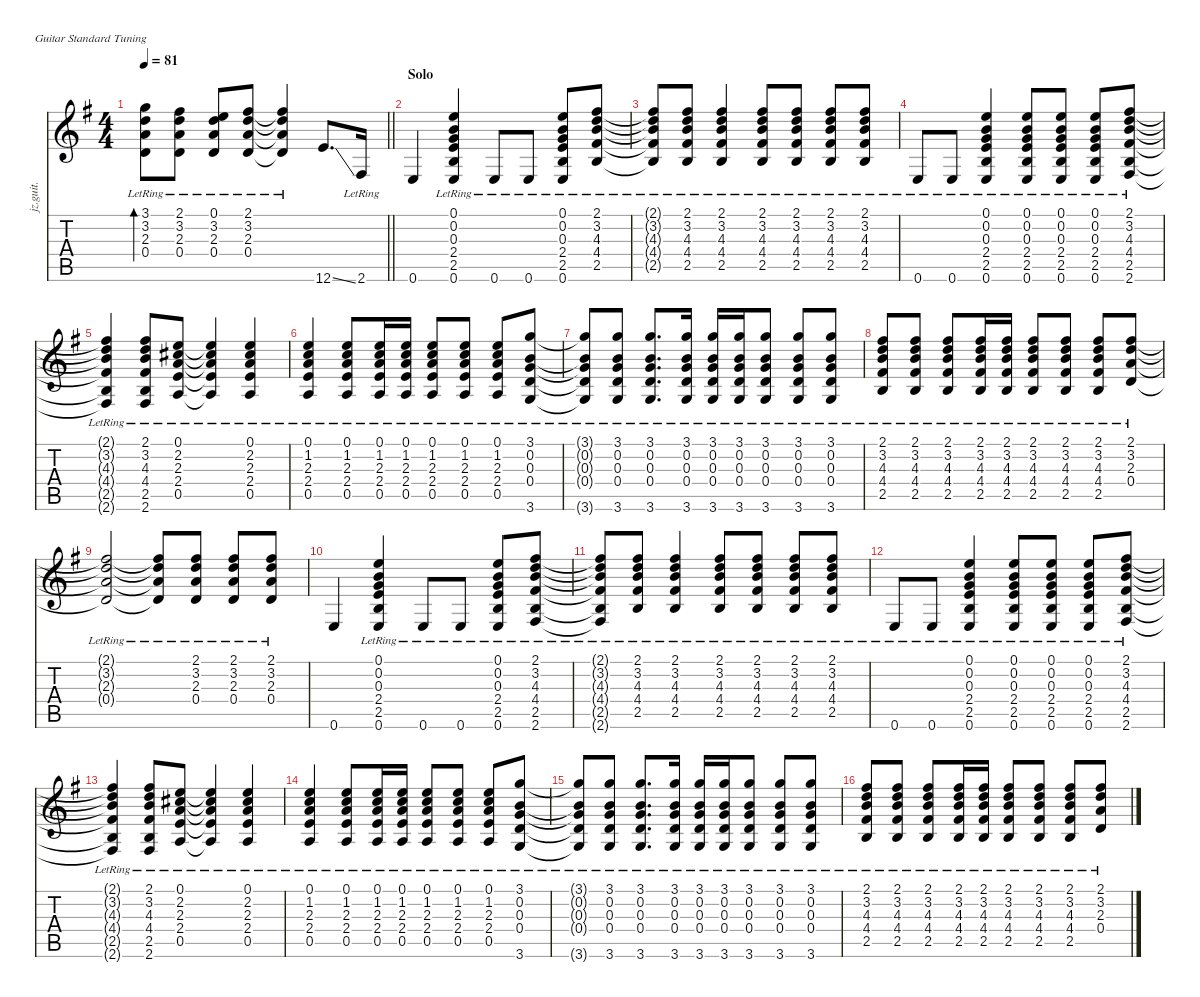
\defaultSystemsLayout 4
\hideDynamics
\bracketExtendMode nobrackets
\track ("Guitar electric" "jz.guit.") {instrument electricguitarjazz}
\staff {score tabs}
\tuning (E4 B3 G3 D3 A2 E2)
\ts (4 4)
\tempo 81
\clef g2
\barLineRight lightlight
\ks eminor
(3.1{lr acc forcenatural} 3.2{lr acc forcenatural} 2.3{lr acc forcenatural} 0.4{lr acc forcenatural}).8{bd 120 dy mf} (2.1{lr acc #} 3.2{lr acc forcenatural} 2.3{lr acc forcenatural} 0.4{lr acc forcenatural}).8 (0.1{lr acc forcenatural} 3.2{lr acc forcenatural} 2.3{lr acc forcenatural} 0.4{lr acc forcenatural}).8 (2.1{lr acc #} 3.2{lr acc forcenatural} 2.3{lr acc forcenatural} 0.4{lr acc forcenatural}).8 (2.1{lr t acc #} 3.2{lr t acc forcenatural} 2.3{lr t acc forcenatural} 0.4{lr t acc forcenatural}).4 12.6{ss acc forcenatural}.8{d dy f} 2.6{lr acc #}.16{dy ppp} |
\section ("" "Solo")
0.6{acc forcenatural}.4{dy mf} (0.1{lr acc forcenatural} 0.2{lr acc forcenatural} 0.3{lr acc forcenatural} 2.4{lr acc forcenatural} 2.5{lr acc forcenatural} 0.6{lr acc forcenatural}).4 0.6{lr acc forcenatural}.8 0.6{lr acc forcenatural}.8 (0.1{lr acc forcenatural} 0.2{lr acc forcenatural} 0.3{lr acc forcenatural} 2.4{lr acc forcenatural} 2.5{lr acc forcenatural} 0.6{lr acc forcenatural}).8 (2.1{lr acc #} 3.2{lr acc forcenatural} 4.3{lr acc forcenatural} 4.4{lr acc #} 2.5{lr acc forcenatural}).8 |
(2.1{lr t acc #} 3.2{lr t acc forcenatural} 4.3{lr t acc forcenatural} 4.4{lr t acc #} 2.5{lr t acc forcenatural}).8 (2.1{lr acc #} 3.2{lr acc forcenatural} 4.3{lr acc forcenatural} 4.4{lr acc #} 2.5{lr acc forcenatural}).8 (2.1{lr acc #} 3.2{lr acc forcenatural} 4.3{lr acc forcenatural} 4.4{lr acc #} 2.5{lr acc forcenatural}).4 (2.1{lr acc #} 3.2{lr acc forcenatural} 4.3{lr acc forcenatural} 4.4{lr acc #} 2.5{lr acc forcenatural}).8 (2.1{lr acc #} 3.2{lr acc forcenatural} 4.3{lr acc forcenatural} 4.4{lr acc #} 2.5{lr acc forcenatural}).8 (2.1{lr acc #} 3.2{lr acc forcenatural} 4.3{lr acc forcenatural} 4.4{lr acc #} 2.5{lr acc forcenatural}).8 (2.1{lr acc #} 3.2{lr acc forcenatural} 4.3{lr acc forcenatural} 4.4{lr acc #} 2.5{lr acc forcenatural}).8 |
0.6{lr acc forcenatural}.8 0.6{lr acc forcenatural}.8 (0.1{lr acc forcenatural} 0.2{lr acc forcenatural} 0.3{lr acc forcenatural} 2.4{lr acc forcenatural} 2.5{lr acc forcenatural} 0.6{lr acc forcenatural}).4 (0.1{lr acc forcenatural} 0.2{lr acc forcenatural} 0.3{lr acc forcenatural} 2.4{lr acc forcenatural} 2.5{lr acc forcenatural} 0.6{lr acc forcenatural}).8 (0.1{lr acc forcenatural} 0.2{lr acc forcenatural} 0.3{lr acc forcenatural} 2.4{lr acc forcenatural} 2.5{lr acc forcenatural} 0.6{lr acc forcenatural}).8 (0.1{lr acc forcenatural} 0.2{lr acc forcenatural} 0.3{lr acc forcenatural} 2.4{lr acc forcenatural} 2.5{lr acc forcenatural} 0.6{lr acc forcenatural}).8 (2.1{lr acc #} 3.2{lr acc forcenatural} 4.3{lr acc forcenatural} 4.4{lr acc #} 2.5{lr acc forcenatural} 2.6{lr acc #}).8 |
(2.1{lr t acc #} 3.2{lr t acc forcenatural} 4.3{lr t acc forcenatural} 4.4{lr t acc #} 2.5{lr t acc forcenatural} 2.6{lr t acc #}).4 (2.1{lr acc #} 3.2{lr acc forcenatural} 4.3{lr acc forcenatural} 4.4{lr acc #} 2.5{lr acc forcenatural} 2.6{lr acc #}).8 (0.1{lr acc forcenatural} 2.2{lr acc #} 2.3{lr acc forcenatural} 2.4{lr acc forcenatural} 0.5{lr acc forcenatural}).8 (0.1{lr t acc forcenatural} 2.2{lr t acc #} 2.3{lr t acc forcenatural} 2.4{lr t acc forcenatural} 0.5{lr t acc forcenatural}).4 (0.1{lr acc forcenatural} 2.2{lr acc #} 2.3{lr acc forcenatural} 2.4{lr acc forcenatural} 0.5{lr acc forcenatural}).4 |
(0.1{lr acc forcenatural} 1.2{lr acc forcenatural} 2.3{lr acc forcenatural} 2.4{lr acc forcenatural} 0.5{lr acc forcenatural}).4 (0.1{lr acc forcenatural} 1.2{lr acc forcenatural} 2.3{lr acc forcenatural} 2.4{lr acc forcenatural} 0.5{lr acc forcenatural}).8 (0.1{lr acc forcenatural} 1.2{lr acc forcenatural} 2.3{lr acc forcenatural} 2.4{lr acc forcenatural} 0.5{lr acc forcenatural}).16 (0.1{lr acc forcenatural} 1.2{lr acc forcenatural} 2.3{lr acc forcenatural} 2.4{lr acc forcenatural} 0.5{lr acc forcenatural}).16 (0.1{lr acc forcenatural} 1.2{lr acc forcenatural} 2.3{lr acc forcenatural} 2.4{lr acc forcenatural} 0.5{lr acc forcenatural}).8 (0.1{lr acc forcenatural} 1.2{lr acc forcenatural} 2.3{lr acc forcenatural} 2.4{lr acc forcenatural} 0.5{lr acc forcenatural}).8 (0.1{lr acc forcenatural} 1.2{lr acc forcenatural} 2.3{lr acc forcenatural} 2.4{lr acc forcenatural} 0.5{lr acc forcenatural}).8 (3.1{lr acc forcenatural} 0.2{lr acc forcenatural} 0.3{lr acc forcenatural} 0.4{lr acc forcenatural} 3.6{lr acc forcenatural}).8 |
(3.1{lr t acc forcenatural} 0.2{lr t acc forcenatural} 0.3{lr t acc forcenatural} 0.4{lr t acc forcenatural} 3.6{lr t acc forcenatural}).8 (3.1{lr acc forcenatural} 0.2{lr acc forcenatural} 0.3{lr acc forcenatural} 0.4{lr acc forcenatural} 3.6{lr acc forcenatural}).8 (3.1{lr acc forcenatural} 0.2{lr acc forcenatural} 0.3{lr acc forcenatural} 0.4{lr acc forcenatural} 3.6{lr acc forcenatural}).8{d} (3.1{lr acc forcenatural} 0.2{lr acc forcenatural} 0.3{lr acc forcenatural} 0.4{lr acc forcenatural} 3.6{lr acc forcenatural}).16 (3.1{lr acc forcenatural} 0.2{lr acc forcenatural} 0.3{lr acc forcenatural} 0.4{lr acc forcenatural} 3.6{lr acc forcenatural}).16 (3.1{lr acc forcenatural} 0.2{lr acc forcenatural} 0.3{lr acc forcenatural} 0.4{lr acc forcenatural} 3.6{lr acc forcenatural}).16 (3.1{lr acc forcenatural} 0.2{lr acc forcenatural} 0.3{lr acc forcenatural} 0.4{lr acc forcenatural} 3.6{lr acc forcenatural}).8 (3.1{lr acc forcenatural} 0.2{lr acc forcenatural} 0.3{lr acc forcenatural} 0.4{lr acc forcenatural} 3.6{lr acc forcenatural}).8 (3.1{lr acc forcenatural} 0.2{lr acc forcenatural} 0.3{lr acc forcenatural} 0.4{lr acc forcenatural} 3.6{lr acc forcenatural}).8 |
(2.1{lr acc #} 3.2{lr acc forcenatural} 4.3{lr acc forcenatural} 4.4{lr acc #} 2.5{lr acc forcenatural}).8 (2.1{lr acc #} 3.2{lr acc forcenatural} 4.3{lr acc forcenatural} 4.4{lr acc #} 2.5{lr acc forcenatural}).8 (2.1{lr acc #} 3.2{lr acc forcenatural} 4.3{lr acc forcenatural} 4.4{lr acc #} 2.5{lr acc forcenatural}).8 (2.1{lr acc #} 3.2{lr acc forcenatural} 4.3{lr acc forcenatural} 4.4{lr acc #} 2.5{lr acc forcenatural}).16 (2.1{lr acc #} 3.2{lr acc forcenatural} 4.3{lr acc forcenatural} 4.4{lr acc #} 2.5{lr acc forcenatural}).16 (2.1{lr acc #} 3.2{lr acc forcenatural} 4.3{lr acc forcenatural} 4.4{lr acc #} 2.5{lr acc forcenatural}).8 (2.1{lr acc #} 3.2{lr acc forcenatural} 4.3{lr acc forcenatural} 4.4{lr acc #} 2.5{lr acc forcenatural}).8 (2.1{lr acc #} 3.2{lr acc forcenatural} 4.3{lr acc forcenatural} 4.4{lr acc #} 2.5{lr acc forcenatural}).8 (2.1{lr acc #} 3.2{lr acc forcenatural} 2.3{lr acc forcenatural} 0.4{lr acc forcenatural}).8 |
(2.1{lr t acc #} 3.2{lr t acc forcenatural} 2.3{lr t acc forcenatural} 0.4{lr t acc forcenatural}).2 (2.1{lr t acc #} 3.2{lr t acc forcenatural} 2.3{lr t acc forcenatural} 0.4{lr t acc forcenatural}).8 (2.1{lr acc #} 3.2{lr acc forcenatural} 2.3{lr acc forcenatural} 0.4{lr acc forcenatural}).8 (2.1{lr acc #} 3.2{lr acc forcenatural} 2.3{lr acc forcenatural} 0.4{lr acc forcenatural}).8 (2.1{lr acc #} 3.2{lr acc forcenatural} 2.3{lr acc forcenatural} 0.4{lr acc forcenatural}).8 |
0.6{acc forcenatural}.4 (0.1{lr acc forcenatural} 0.2{lr acc forcenatural} 0.3{lr acc forcenatural} 2.4{lr acc forcenatural} 2.5{lr acc forcenatural} 0.6{lr acc forcenatural}).4 0.6{lr acc forcenatural}.8 0.6{lr acc forcenatural}.8 (0.1{lr acc forcenatural} 0.2{lr acc forcenatural} 0.3{lr acc forcenatural} 2.4{lr acc forcenatural} 2.5{lr acc forcenatural} 0.6{lr acc forcenatural}).8 (2.1{lr acc #} 3.2{lr acc forcenatural} 4.3{lr acc forcenatural} 4.4{lr acc #} 2.5{lr acc forcenatural} 2.6{lr acc #}).8 |
(2.1{lr t acc #} 3.2{lr t acc forcenatural} 4.3{lr t acc forcenatural} 4.4{lr t acc #} 2.5{lr t acc forcenatural} 2.6{lr t acc #}).8 (2.1{lr acc #} 3.2{lr acc forcenatural} 4.3{lr acc forcenatural} 4.4{lr acc #} 2.5{lr acc forcenatural}).8 (2.1{lr acc #} 3.2{lr acc forcenatural} 4.3{lr acc forcenatural} 4.4{lr acc #} 2.5{lr acc forcenatural}).4 (2.1{lr acc #} 3.2{lr acc forcenatural} 4.3{lr acc forcenatural} 4.4{lr acc #} 2.5{lr acc forcenatural}).8 (2.1{lr acc #} 3.2{lr acc forcenatural} 4.3{lr acc forcenatural} 4.4{lr acc #} 2.5{lr acc forcenatural}).8 (2.1{lr acc #} 3.2{lr acc forcenatural} 4.3{lr acc forcenatural} 4.4{lr acc #} 2.5{lr acc forcenatural}).8 (2.1{lr acc #} 3.2{lr acc forcenatural} 4.3{lr acc forcenatural} 4.4{lr acc #} 2.5{lr acc forcenatural}).8 |
0.6{lr acc forcenatural}.8 0.6{lr acc forcenatural}.8 (0.1{lr acc forcenatural} 0.2{lr acc forcenatural} 0.3{lr acc forcenatural} 2.4{lr acc forcenatural} 2.5{lr acc forcenatural} 0.6{lr acc forcenatural}).4 (0.1{lr acc forcenatural} 0.2{lr acc forcenatural} 0.3{lr acc forcenatural} 2.4{lr acc forcenatural} 2.5{lr acc forcenatural} 0.6{lr acc forcenatural}).8 (0.1{lr acc forcenatural} 0.2{lr acc forcenatural} 0.3{lr acc forcenatural} 2.4{lr acc forcenatural} 2.5{lr acc forcenatural} 0.6{lr acc forcenatural}).8 (0.1{lr acc forcenatural} 0.2{lr acc forcenatural} 0.3{lr acc forcenatural} 2.4{lr acc forcenatural} 2.5{lr acc forcenatural} 0.6{lr acc forcenatural}).8 (2.1{lr acc #} 3.2{lr acc forcenatural} 4.3{lr acc forcenatural} 4.4{lr acc #} 2.5{lr acc forcenatural} 2.6{lr acc #}).8 |
(2.1{lr t acc #} 3.2{lr t acc forcenatural} 4.3{lr t acc forcenatural} 4.4{lr t acc #} 2.5{lr t acc forcenatural} 2.6{lr t acc #}).4 (2.1{lr acc #} 3.2{lr acc forcenatural} 4.3{lr acc forcenatural} 4.4{lr acc #} 2.5{lr acc forcenatural} 2.6{lr acc #}).8 (0.1{lr acc forcenatural} 2.2{lr acc #} 2.3{lr acc forcenatural} 2.4{lr acc forcenatural} 0.5{lr acc forcenatural}).8 (0.1{lr t acc forcenatural} 2.2{lr t acc #} 2.3{lr t acc forcenatural} 2.4{lr t acc forcenatural} 0.5{lr t acc forcenatural}).4 (0.1{lr acc forcenatural} 2.2{lr acc #} 2.3{lr acc forcenatural} 2.4{lr acc forcenatural} 0.5{lr acc forcenatural}).4 |
(0.1{lr acc forcenatural} 1.2{lr acc forcenatural} 2.3{lr acc forcenatural} 2.4{lr acc forcenatural} 0.5{lr acc forcenatural}).4 (0.1{lr acc forcenatural} 1.2{lr acc forcenatural} 2.3{lr acc forcenatural} 2.4{lr acc forcenatural} 0.5{lr acc forcenatural}).8 (0.1{lr acc forcenatural} 1.2{lr acc forcenatural} 2.3{lr acc forcenatural} 2.4{lr acc forcenatural} 0.5{lr acc forcenatural}).16 (0.1{lr acc forcenatural} 1.2{lr acc forcenatural} 2.3{lr acc forcenatural} 2.4{lr acc forcenatural} 0.5{lr acc forcenatural}).16 (0.1{lr acc forcenatural} 1.2{lr acc forcenatural} 2.3{lr acc forcenatural} 2.4{lr acc forcenatural} 0.5{lr acc forcenatural}).8 (0.1{lr acc forcenatural} 1.2{lr acc forcenatural} 2.3{lr acc forcenatural} 2.4{lr acc forcenatural} 0.5{lr acc forcenatural}).8 (0.1{lr acc forcenatural} 1.2{lr acc forcenatural} 2.3{lr acc forcenatural} 2.4{lr acc forcenatural} 0.5{lr acc forcenatural}).8 (3.1{lr acc forcenatural} 0.2{lr acc forcenatural} 0.3{lr acc forcenatural} 0.4{lr acc forcenatural} 3.6{lr acc forcenatural}).8 |
(3.1{lr t acc forcenatural} 0.2{lr t acc forcenatural} 0.3{lr t acc forcenatural} 0.4{lr t acc forcenatural} 3.6{lr t acc forcenatural}).8 (3.1{lr acc forcenatural} 0.2{lr acc forcenatural} 0.3{lr acc forcenatural} 0.4{lr acc forcenatural} 3.6{lr acc forcenatural}).8 (3.1{lr acc forcenatural} 0.2{lr acc forcenatural} 0.3{lr acc forcenatural} 0.4{lr acc forcenatural} 3.6{lr acc forcenatural}).8{d} (3.1{lr acc forcenatural} 0.2{lr acc forcenatural} 0.3{lr acc forcenatural} 0.4{lr acc forcenatural} 3.6{lr acc forcenatural}).16 (3.1{lr acc forcenatural} 0.2{lr acc forcenatural} 0.3{lr acc forcenatural} 0.4{lr acc forcenatural} 3.6{lr acc forcenatural}).16 (3.1{lr acc forcenatural} 0.2{lr acc forcenatural} 0.3{lr acc forcenatural} 0.4{lr acc forcenatural} 3.6{lr acc forcenatural}).16 (3.1{lr acc forcenatural} 0.2{lr acc forcenatural} 0.3{lr acc forcenatural} 0.4{lr acc forcenatural} 3.6{lr acc forcenatural}).8 (3.1{lr acc forcenatural} 0.2{lr acc forcenatural} 0.3{lr acc forcenatural} 0.4{lr acc forcenatural} 3.6{lr acc forcenatural}).8 (3.1{lr acc forcenatural} 0.2{lr acc forcenatural} 0.3{lr acc forcenatural} 0.4{lr acc forcenatural} 3.6{lr acc forcenatural}).8 |
(2.1{lr acc #} 3.2{lr acc forcenatural} 4.3{lr acc forcenatural} 4.4{lr acc #} 2.5{lr acc forcenatural}).8 (2.1{lr acc #} 3.2{lr acc forcenatural} 4.3{lr acc forcenatural} 4.4{lr acc #} 2.5{lr acc forcenatural}).8 (2.1{lr acc #} 3.2{lr acc forcenatural} 4.3{lr acc forcenatural} 4.4{lr acc #} 2.5{lr acc forcenatural}).8 (2.1{lr acc #} 3.2{lr acc forcenatural} 4.3{lr acc forcenatural} 4.4{lr acc #} 2.5{lr acc forcenatural}).16 (2.1{lr acc #} 3.2{lr acc forcenatural} 4.3{lr acc forcenatural} 4.4{lr acc #} 2.5{lr acc forcenatural}).16 (2.1{lr acc #} 3.2{lr acc forcenatural} 4.3{lr acc forcenatural} 4.4{lr acc #} 2.5{lr acc forcenatural}).8 (2.1{lr acc #} 3.2{lr acc forcenatural} 4.3{lr acc forcenatural} 4.4{lr acc #} 2.5{lr acc forcenatural}).8 (2.1{lr acc #} 3.2{lr acc forcenatural} 4.3{lr acc forcenatural} 4.4{lr acc #} 2.5{lr acc forcenatural}).8 (2.1{lr acc #} 3.2{lr acc forcenatural} 2.3{lr acc forcenatural} 0.4{lr acc forcenatural}).8
